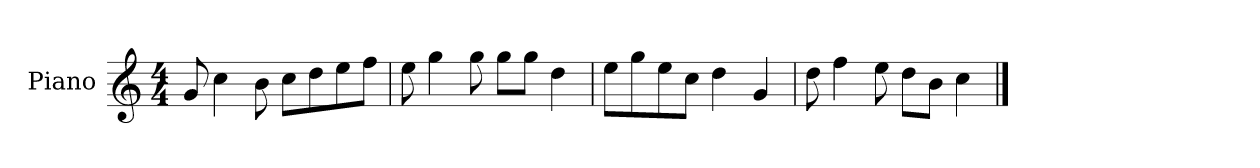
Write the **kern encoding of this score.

**kern
*part1
*staff1
*I"Piano
*I'P-no
*clefG2
*k[]
*M4/4
*MM90
=1
8g/
4cc\
8b\
8cc\L
8dd\
8ee\
8ff\J
=2
8ee\
4gg\
8gg\
8gg\L
8gg\J
4dd\
=3
8ee\L
8gg\
8ee\
8cc\J
4dd\
4g/
=4
8dd\
4ff\
8ee\
8dd\L
8b\J
4cc\
==
*-
